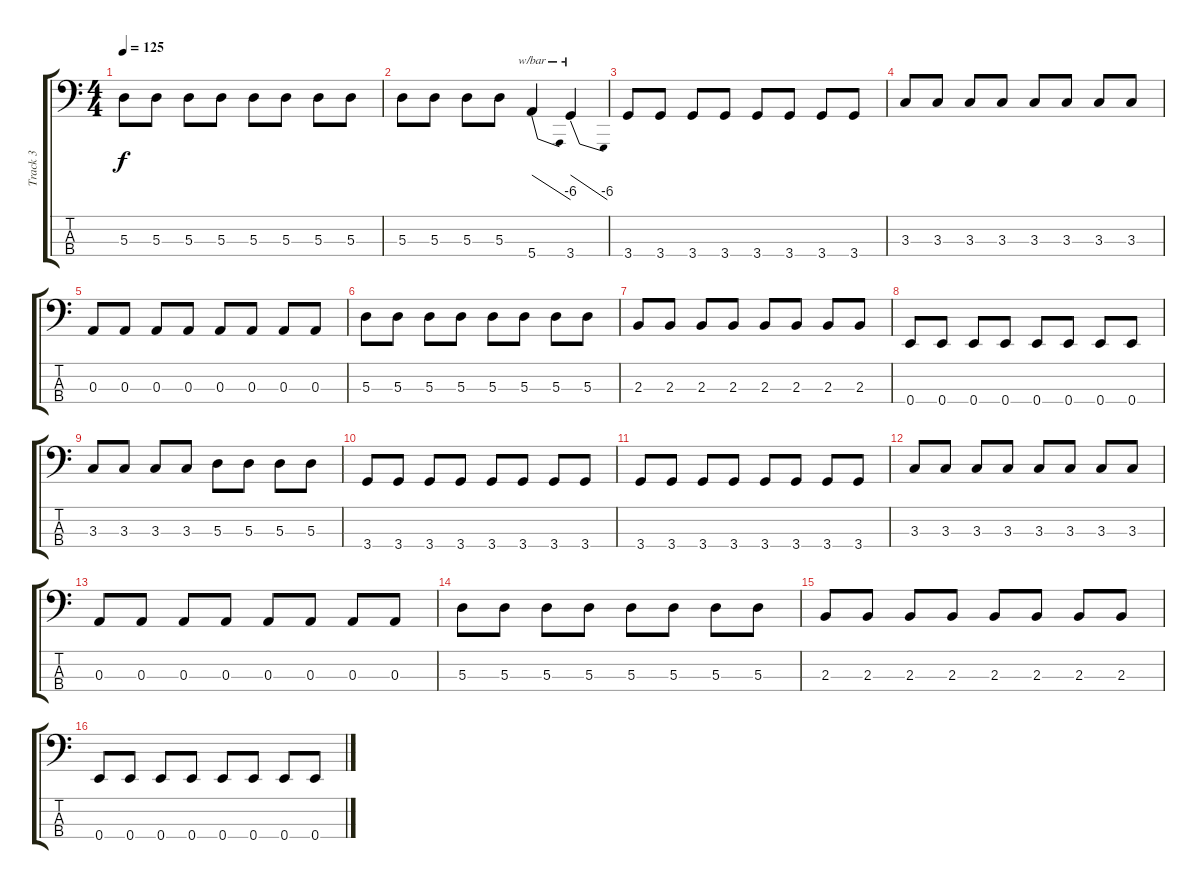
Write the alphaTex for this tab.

\track ("Track 3" "Track 3") {instrument electricbasspick}
\staff {score tabs}
\tuning (G2 D2 A1 E1) {hide}
\ts (4 4)
\tempo 125
\clef f4
\ks c
5.3.8{dy f} 5.3.8 5.3.8 5.3.8 5.3.8 5.3.8 5.3.8 5.3.8 |
5.3.8 5.3.8 5.3.8 5.3.8 5.4.4{tbe (dive default 0 0 60 -24)} 3.4.4{tbe (dive default 0 0 60 -24)} |
3.4.8 3.4.8 3.4.8 3.4.8 3.4.8 3.4.8 3.4.8 3.4.8 |
3.3.8 3.3.8 3.3.8 3.3.8 3.3.8 3.3.8 3.3.8 3.3.8 |
0.3.8 0.3.8 0.3.8 0.3.8 0.3.8 0.3.8 0.3.8 0.3.8 |
5.3.8 5.3.8 5.3.8 5.3.8 5.3.8 5.3.8 5.3.8 5.3.8 |
2.3.8 2.3.8 2.3.8 2.3.8 2.3.8 2.3.8 2.3.8 2.3.8 |
0.4.8 0.4.8 0.4.8 0.4.8 0.4.8 0.4.8 0.4.8 0.4.8 |
3.3.8 3.3.8 3.3.8 3.3.8 5.3.8 5.3.8 5.3.8 5.3.8 |
3.4.8 3.4.8 3.4.8 3.4.8 3.4.8 3.4.8 3.4.8 3.4.8 |
3.4.8 3.4.8 3.4.8 3.4.8 3.4.8 3.4.8 3.4.8 3.4.8 |
3.3.8 3.3.8 3.3.8 3.3.8 3.3.8 3.3.8 3.3.8 3.3.8 |
0.3.8 0.3.8 0.3.8 0.3.8 0.3.8 0.3.8 0.3.8 0.3.8 |
5.3.8 5.3.8 5.3.8 5.3.8 5.3.8 5.3.8 5.3.8 5.3.8 |
2.3.8 2.3.8 2.3.8 2.3.8 2.3.8 2.3.8 2.3.8 2.3.8 |
0.4.8 0.4.8 0.4.8 0.4.8 0.4.8 0.4.8 0.4.8 0.4.8
